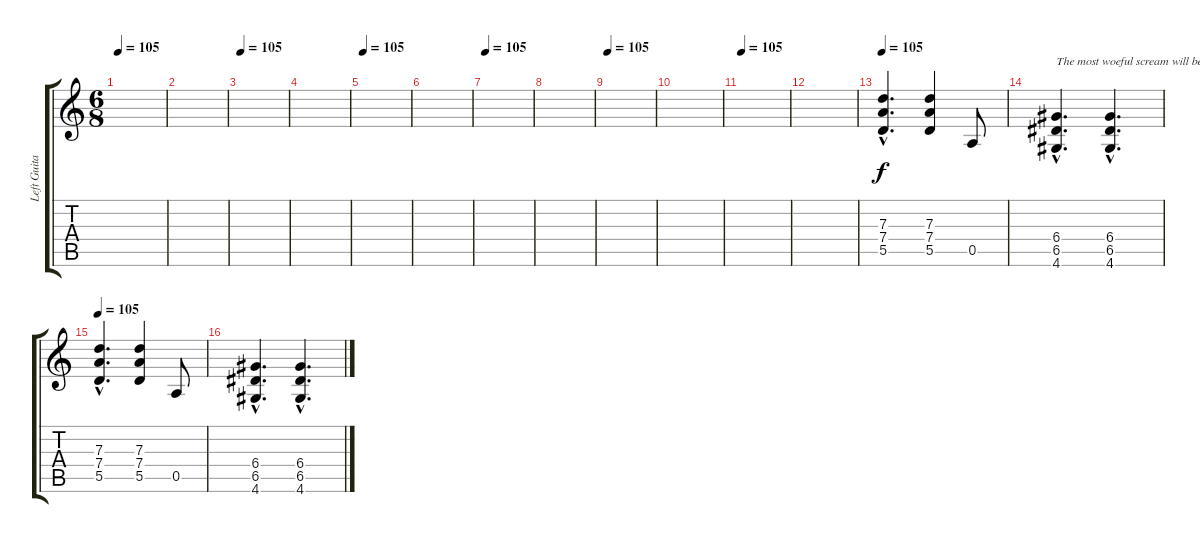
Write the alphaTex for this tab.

\track ("Left Guitar" "Left Guita") {instrument distortionguitar}
\staff {score tabs}
\tuning (E4 B3 G3 D3 A2 E2) {hide}
\ts (6 8)
\tempo 105
\clef g2
\ks c
|
|
\tempo 105
|
|
\tempo 105
|
|
\tempo 105
|
|
\tempo 105
|
|
\tempo 105
|
|
\tempo 105
(7.3{hac} 7.4{hac} 5.5{hac}).4{d volume 15} (7.3 7.4 5.5).4 0.5.8 |
(6.4{hac} 6.5{hac} 4.6{hac}).4{d txt "The most woeful scream will be able to ever"} (6.4{hac} 6.5{hac} 4.6{hac}).4{d} |
\tempo 105
(7.3{hac} 7.4{hac} 5.5{hac}).4{d volume 15} (7.3 7.4 5.5).4 0.5.8 |
(6.4{hac} 6.5{hac} 4.6{hac}).4{d} (6.4{hac} 6.5{hac} 4.6{hac}).4{d}
